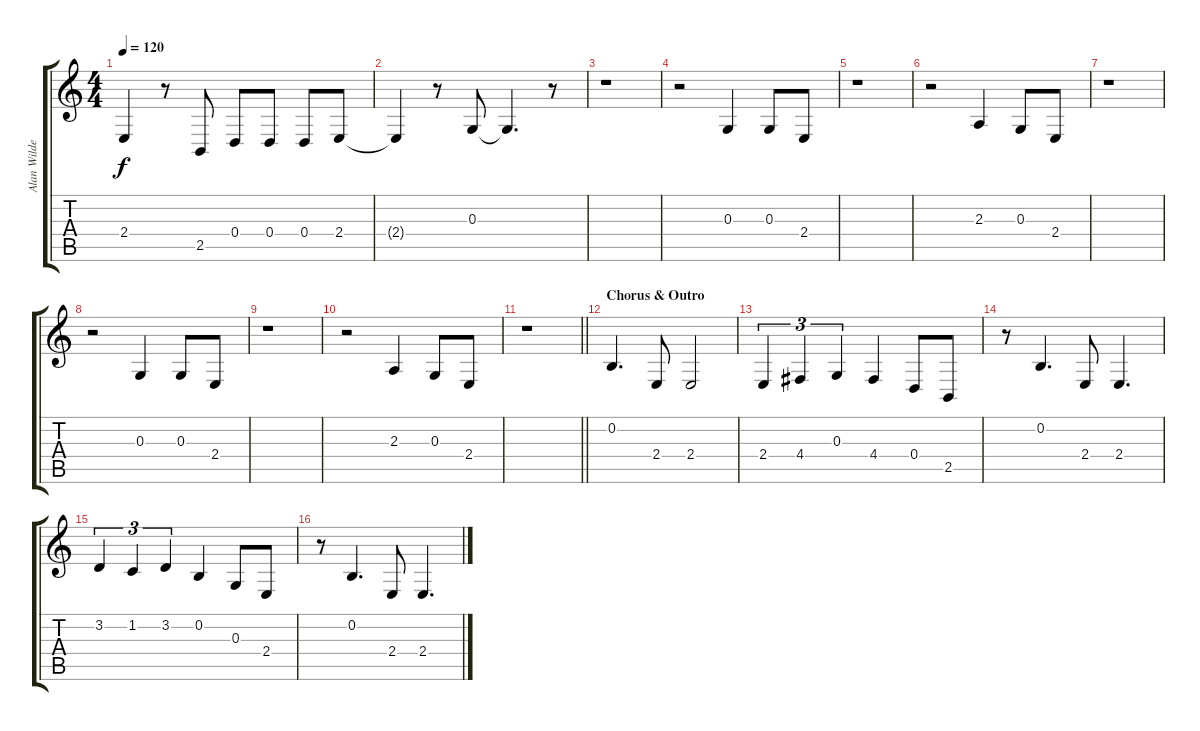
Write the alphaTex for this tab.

\track ("Alan Wilder - Backup Synth" "Alan Wilde") {instrument electricpiano2}
\staff {score tabs}
\tuning (E4 B3 G3 D3 A2 E2) {hide}
\ts (4 4)
\tempo 120
\clef g2
\ks c
2.4{t}.4{dy f} r.8 2.5.8 0.4.8 0.4.8 0.4.8 2.4.8 |
2.4{t}.4 r.8 0.3.8 0.3{t}.4{d} r.8 |
r.1 |
r.2{instrument synthbrass1} 0.3.4 0.3.8 2.4.8 |
r.1 |
r.2 2.3.4 0.3.8 2.4.8 |
r.1 |
r.2 0.3.4 0.3.8 2.4.8 |
r.1 |
r.2 2.3.4 0.3.8 2.4.8 |
\barLineRight lightlight
r.1 |
\section ("" "Chorus & Outro")
0.2.4{d instrument electricpiano2} 2.4.8 2.4.2 |
2.4.4{tu (3 2)} 4.4.4{tu (3 2)} 0.3.4{tu (3 2)} 4.4.4 0.4.8 2.5.8 |
r.8 0.2.4{d} 2.4.8 2.4.4{d} |
3.2.4{tu (3 2)} 1.2.4{tu (3 2)} 3.2.4{tu (3 2)} 0.2.4 0.3.8 2.4.8 |
r.8 0.2.4{d} 2.4.8 2.4.4{d}
